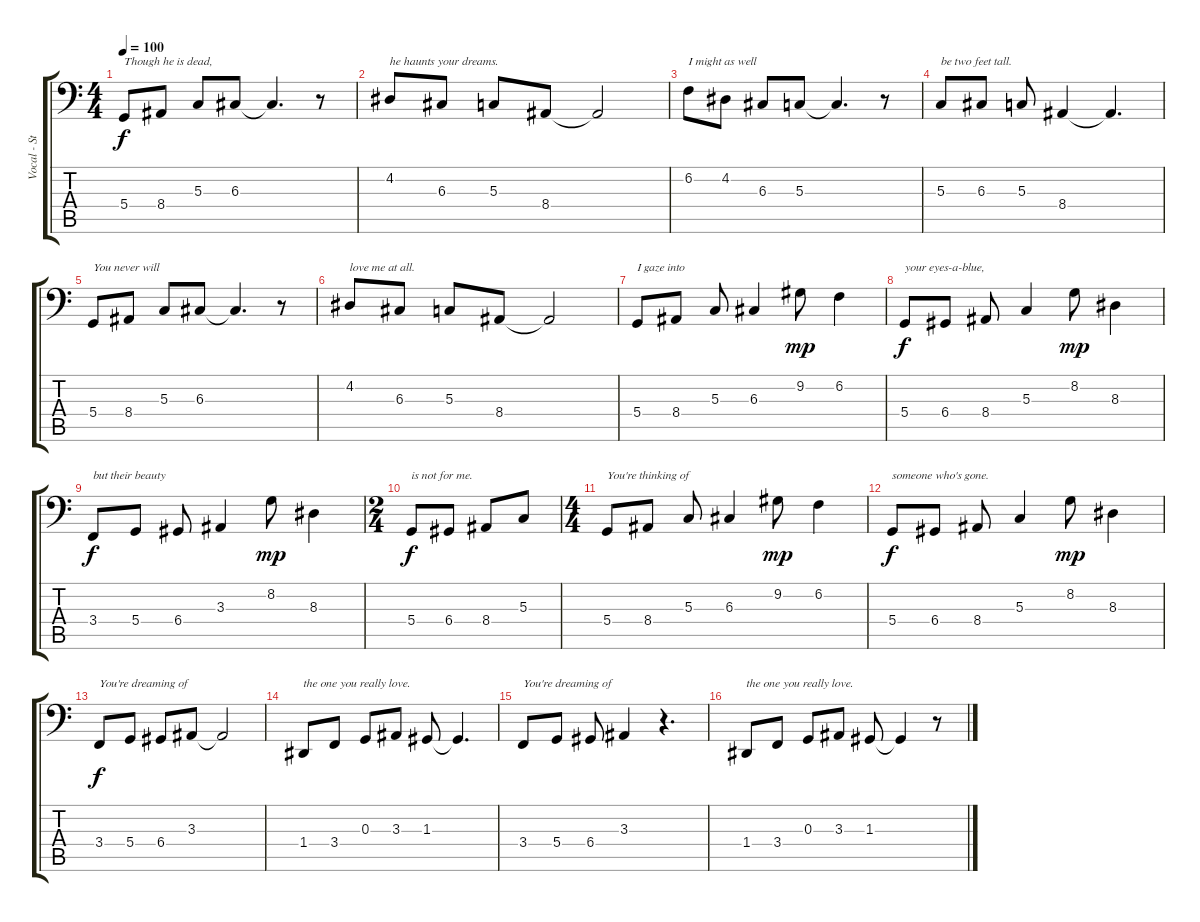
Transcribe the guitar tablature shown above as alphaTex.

\track ("Vocal - Stephen Merritt" "Vocal - St") {instrument sopranosax}
\staff {score tabs}
\tuning (E3 B2 G2 D2 A1 E1) {hide}
\ts (4 4)
\tempo 100
\clef f4
\ks c
5.4.8{txt "Though he is dead," dy f} 8.4.8 5.3.8 6.3.8 6.3{t}.4{d} r.8 |
4.2.8{txt "he haunts your dreams."} 6.3.8 5.3.8 8.4.8 8.4{t}.2 |
6.2.8{txt "I might as well"} 4.2.8 6.3.8 5.3.8 5.3{t}.4{d} r.8 |
5.3.8{txt "be two feet tall."} 6.3.8 5.3.8 8.4.4 8.4{t}.4{d} |
5.4.8{txt "You never will"} 8.4.8 5.3.8 6.3.8 6.3{t}.4{d} r.8 |
4.2.8{txt "love me at all."} 6.3.8 5.3.8 8.4.8 8.4{t}.2 |
5.4.8{txt "I gaze into"} 8.4.8 5.3.8 6.3.4 9.2.8{dy mp} 6.2.4 |
5.4.8{txt "your eyes-a-blue," dy f} 6.4.8 8.4.8 5.3.4 8.2.8{dy mp} 8.3.4 |
3.4.8{txt "but their beauty" dy f} 5.4.8 6.4.8 3.3.4 8.2.8{dy mp} 8.3.4 |
\ts (2 4)
5.4.8{txt "is not for me." dy f} 6.4.8 8.4.8 5.3.8 |
\ts (4 4)
5.4.8{txt "You're thinking of"} 8.4.8 5.3.8 6.3.4 9.2.8{dy mp} 6.2.4 |
5.4.8{txt "someone who's gone." dy f} 6.4.8 8.4.8 5.3.4 8.2.8{dy mp} 8.3.4 |
3.4.8{txt "You're dreaming of" dy f} 5.4.8 6.4.8 3.3.8 3.3{t}.2 |
1.4.8{txt "the one you really love."} 3.4.8 0.3.8 3.3.8 1.3.8 1.3{t}.4{d} |
3.4.8{txt "You're dreaming of"} 5.4.8 6.4.8 3.3.4 r.4{d} |
1.4.8{txt "the one you really love."} 3.4.8 0.3.8 3.3.8 1.3.8 1.3{t}.4 r.8
